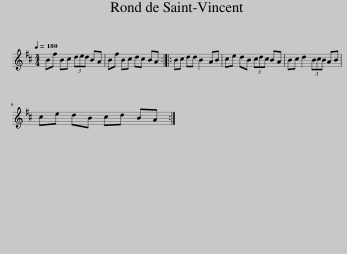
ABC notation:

X:1
L:1/8
Q:1/4=180
M:4/4
I:linebreak $
K:Bmin
V:1 treble
V:1
 Bf Bc (3ded BA | Bf Bc dc BA :: Bc dd B2 AB | ce dB (3cdc BA | Bc d2 (3BcB AB |$ %5
 ce dB cd BA :| %6
